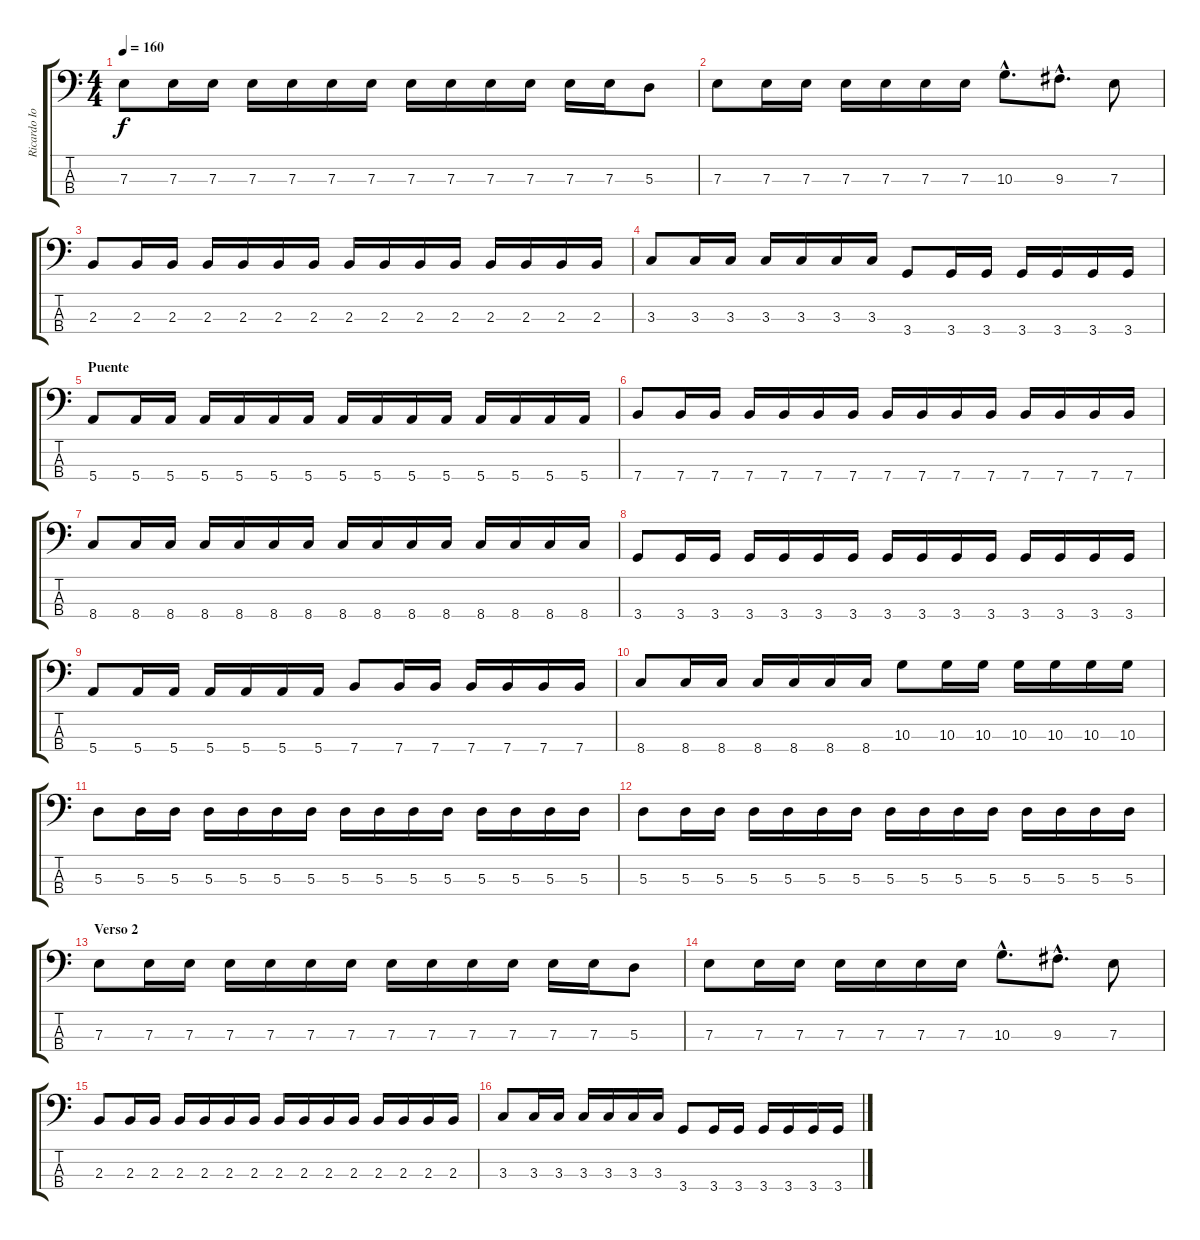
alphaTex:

\track ("Ricardo Iorio (bajo)" "Ricardo Io") {instrument electricbassfinger}
\staff {score tabs}
\tuning (G2 D2 A1 E1) {hide}
\ts (4 4)
\tempo 160
\clef f4
\ks c
7.3.8{dy f} 7.3.16 7.3.16 7.3.16 7.3.16 7.3.16 7.3.16 7.3.16 7.3.16 7.3.16 7.3.16 7.3.16 7.3.16 5.3.8 |
7.3.8 7.3.16 7.3.16 7.3.16 7.3.16 7.3.16 7.3.16 10.3{hac}.8{d} 9.3{hac}.8{d} 7.3.8 |
2.3.8 2.3.16 2.3.16 2.3.16 2.3.16 2.3.16 2.3.16 2.3.16 2.3.16 2.3.16 2.3.16 2.3.16 2.3.16 2.3.16 2.3.16 |
3.3.8 3.3.16 3.3.16 3.3.16 3.3.16 3.3.16 3.3.16 3.4.8 3.4.16 3.4.16 3.4.16 3.4.16 3.4.16 3.4.16 |
\section ("" "Puente")
5.4.8 5.4.16 5.4.16 5.4.16 5.4.16 5.4.16 5.4.16 5.4.16 5.4.16 5.4.16 5.4.16 5.4.16 5.4.16 5.4.16 5.4.16 |
7.4.8 7.4.16 7.4.16 7.4.16 7.4.16 7.4.16 7.4.16 7.4.16 7.4.16 7.4.16 7.4.16 7.4.16 7.4.16 7.4.16 7.4.16 |
8.4.8 8.4.16 8.4.16 8.4.16 8.4.16 8.4.16 8.4.16 8.4.16 8.4.16 8.4.16 8.4.16 8.4.16 8.4.16 8.4.16 8.4.16 |
3.4.8 3.4.16 3.4.16 3.4.16 3.4.16 3.4.16 3.4.16 3.4.16 3.4.16 3.4.16 3.4.16 3.4.16 3.4.16 3.4.16 3.4.16 |
5.4.8 5.4.16 5.4.16 5.4.16 5.4.16 5.4.16 5.4.16 7.4.8 7.4.16 7.4.16 7.4.16 7.4.16 7.4.16 7.4.16 |
8.4.8 8.4.16 8.4.16 8.4.16 8.4.16 8.4.16 8.4.16 10.3.8 10.3.16 10.3.16 10.3.16 10.3.16 10.3.16 10.3.16 |
5.3.8 5.3.16 5.3.16 5.3.16 5.3.16 5.3.16 5.3.16 5.3.16 5.3.16 5.3.16 5.3.16 5.3.16 5.3.16 5.3.16 5.3.16 |
5.3.8 5.3.16 5.3.16 5.3.16 5.3.16 5.3.16 5.3.16 5.3.16 5.3.16 5.3.16 5.3.16 5.3.16 5.3.16 5.3.16 5.3.16 |
\section ("" "Verso 2")
7.3.8 7.3.16 7.3.16 7.3.16 7.3.16 7.3.16 7.3.16 7.3.16 7.3.16 7.3.16 7.3.16 7.3.16 7.3.16 5.3.8 |
7.3.8 7.3.16 7.3.16 7.3.16 7.3.16 7.3.16 7.3.16 10.3{hac}.8{d} 9.3{hac}.8{d} 7.3.8 |
2.3.8 2.3.16 2.3.16 2.3.16 2.3.16 2.3.16 2.3.16 2.3.16 2.3.16 2.3.16 2.3.16 2.3.16 2.3.16 2.3.16 2.3.16 |
3.3.8 3.3.16 3.3.16 3.3.16 3.3.16 3.3.16 3.3.16 3.4.8 3.4.16 3.4.16 3.4.16 3.4.16 3.4.16 3.4.16
